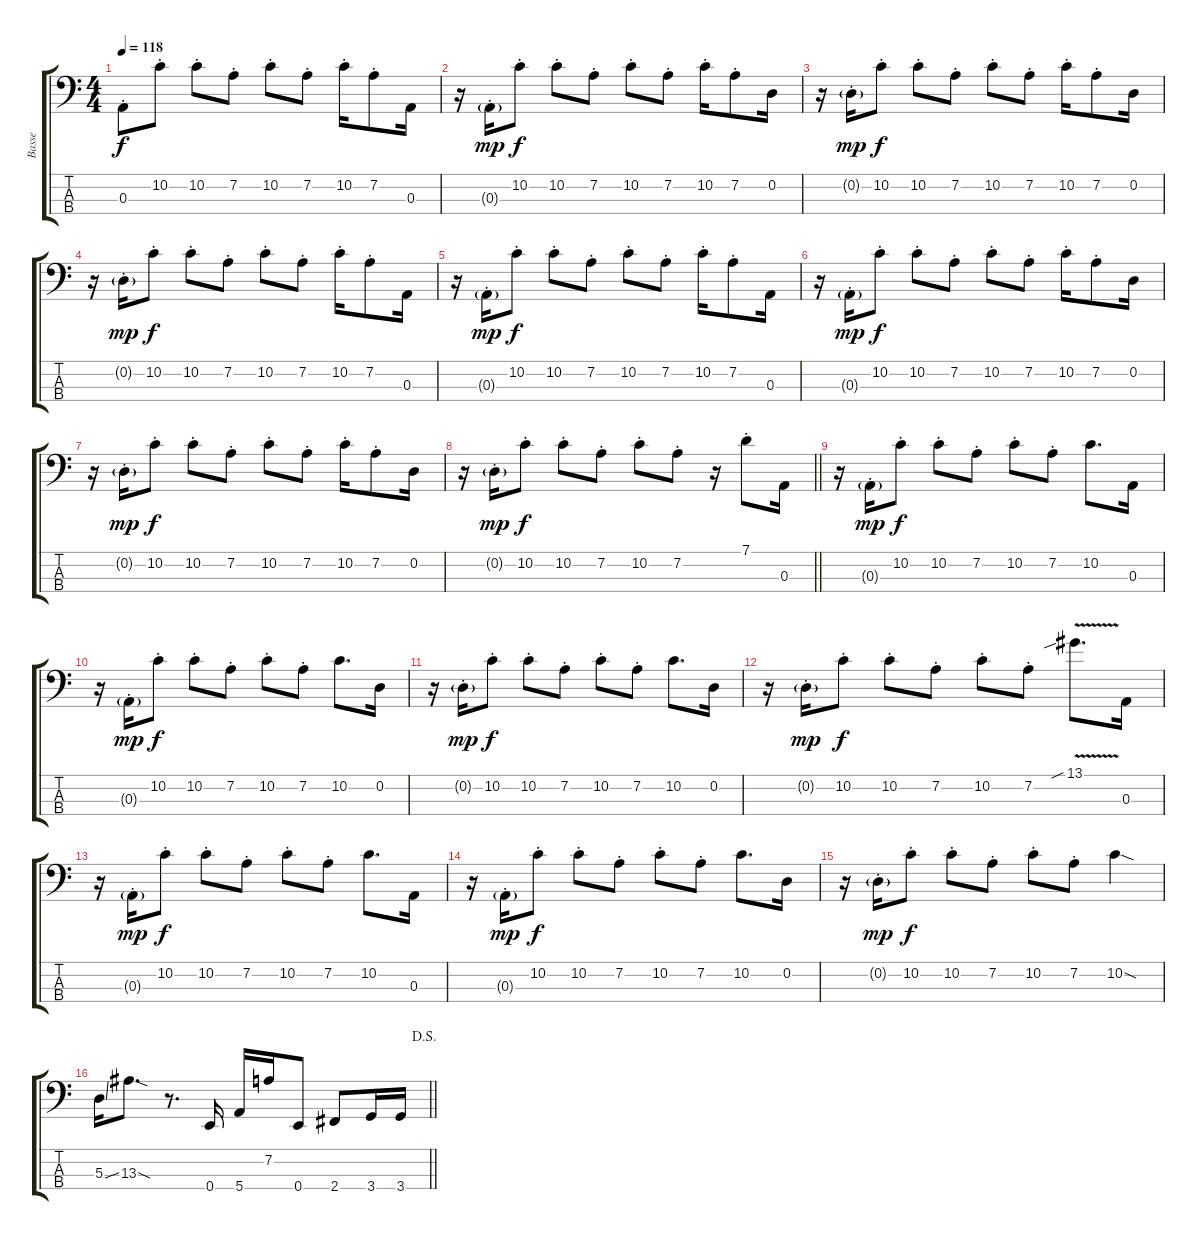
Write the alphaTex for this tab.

\track ("Basse" "Basse") {instrument electricbassfinger}
\staff {score tabs}
\tuning (G2 D2 A1 E1) {hide}
\ts (4 4)
\tempo 118
\clef f4
\ks c
0.3{st}.8{dy f} 10.2{st}.8 10.2{st}.8 7.2{st}.8 10.2{st}.8 7.2{st}.8 10.2{st}.16 7.2{st}.8 0.3.16 |
r.16 0.3{g st}.16{dy mp} 10.2{st}.8{dy f} 10.2{st}.8 7.2{st}.8 10.2{st}.8 7.2{st}.8 10.2{st}.16 7.2{st}.8 0.2.16 |
r.16 0.2{g st}.16{dy mp} 10.2{st}.8{dy f} 10.2{st}.8 7.2{st}.8 10.2{st}.8 7.2{st}.8 10.2{st}.16 7.2{st}.8 0.2.16 |
r.16 0.2{g st}.16{dy mp} 10.2{st}.8{dy f} 10.2{st}.8 7.2{st}.8 10.2{st}.8 7.2{st}.8 10.2{st}.16 7.2{st}.8 0.3.16 |
r.16 0.3{g st}.16{dy mp} 10.2{st}.8{dy f} 10.2{st}.8 7.2{st}.8 10.2{st}.8 7.2{st}.8 10.2{st}.16 7.2{st}.8 0.3.16 |
r.16 0.3{g st}.16{dy mp} 10.2{st}.8{dy f} 10.2{st}.8 7.2{st}.8 10.2{st}.8 7.2{st}.8 10.2{st}.16 7.2{st}.8 0.2.16 |
r.16 0.2{g st}.16{dy mp} 10.2{st}.8{dy f} 10.2{st}.8 7.2{st}.8 10.2{st}.8 7.2{st}.8 10.2{st}.16 7.2{st}.8 0.2.16 |
\barLineRight lightlight
r.16 0.2{g st}.16{dy mp} 10.2{st}.8{dy f} 10.2{st}.8 7.2{st}.8 10.2{st}.8 7.2{st}.8 r.16 7.1{st}.8 0.3.16 |
r.16 0.3{g st}.16{dy mp} 10.2{st}.8{dy f} 10.2{st}.8 7.2{st}.8 10.2{st}.8 7.2{st}.8 10.2.8{d} 0.3.16 |
r.16 0.3{g st}.16{dy mp} 10.2{st}.8{dy f} 10.2{st}.8 7.2{st}.8 10.2{st}.8 7.2{st}.8 10.2.8{d} 0.2.16 |
r.16 0.2{g st}.16{dy mp} 10.2{st}.8{dy f} 10.2{st}.8 7.2{st}.8 10.2{st}.8 7.2{st}.8 10.2.8{d} 0.2.16 |
r.16 0.2{g st}.16{dy mp} 10.2{st}.8{dy f} 10.2{st}.8 7.2{st}.8 10.2{st}.8 7.2{st}.8 13.1{v sib}.8{d} 0.3.16 |
r.16 0.3{g st}.16{dy mp} 10.2{st}.8{dy f} 10.2{st}.8 7.2{st}.8 10.2{st}.8 7.2{st}.8 10.2.8{d} 0.3.16 |
r.16 0.3{g st}.16{dy mp} 10.2{st}.8{dy f} 10.2{st}.8 7.2{st}.8 10.2{st}.8 7.2{st}.8 10.2.8{d} 0.2.16 |
r.16 0.2{g st}.16{dy mp} 10.2{st}.8{dy f} 10.2{st}.8 7.2{st}.8 10.2{st}.8 7.2{st}.8 10.2{sod}.4 |
\jump dalsegno
\barLineRight lightlight
5.3{ss}.16 13.3{sod}.8{d} r.8{d} 0.4.16 5.4.16 7.2.16 0.4.8 2.4.8 3.4.16 3.4.16
